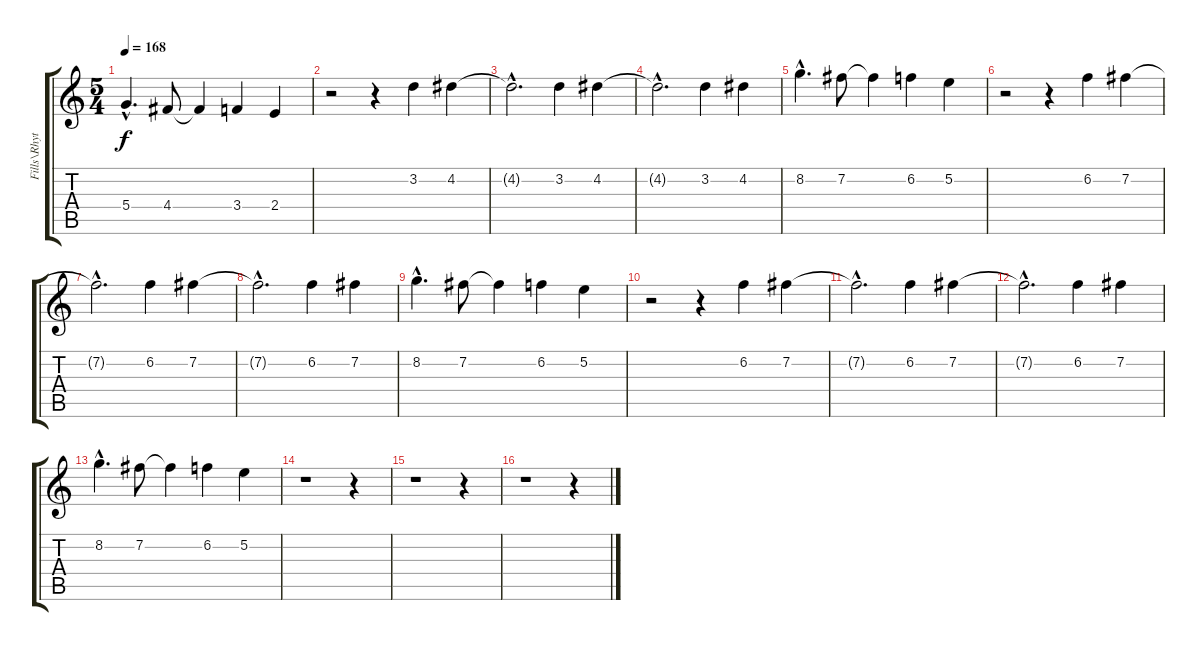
\track ("Fills\\Rhythm" "Fills\\Rhyt") {instrument distortionguitar}
\staff {score tabs}
\tuning (E4 B3 G3 D3 A2 E2) {hide}
\ts (5 4)
\tempo 168
\clef g2
\ks c
5.4{hac}.4{d dy f} 4.4.8 4.4{t}.4 3.4.4 2.4.4 |
r.2 r.4 3.2.4 4.2.4 |
4.2{hac t}.2{d} 3.2.4 4.2.4 |
4.2{hac t}.2{d} 3.2.4 4.2.4 |
8.2{hac}.4{d} 7.2.8 7.2{t}.4 6.2.4 5.2.4 |
r.2 r.4 6.2.4 7.2.4 |
7.2{hac t}.2{d} 6.2.4 7.2.4 |
7.2{hac t}.2{d} 6.2.4 7.2.4 |
8.2{hac}.4{d} 7.2.8 7.2{t}.4 6.2.4 5.2.4 |
r.2 r.4 6.2.4 7.2.4 |
7.2{hac t}.2{d} 6.2.4 7.2.4 |
7.2{hac t}.2{d} 6.2.4 7.2.4 |
8.2{hac}.4{d} 7.2.8 7.2{t}.4 6.2.4 5.2.4 |
r.1 r.4 |
r.1 r.4 |
r.1 r.4
